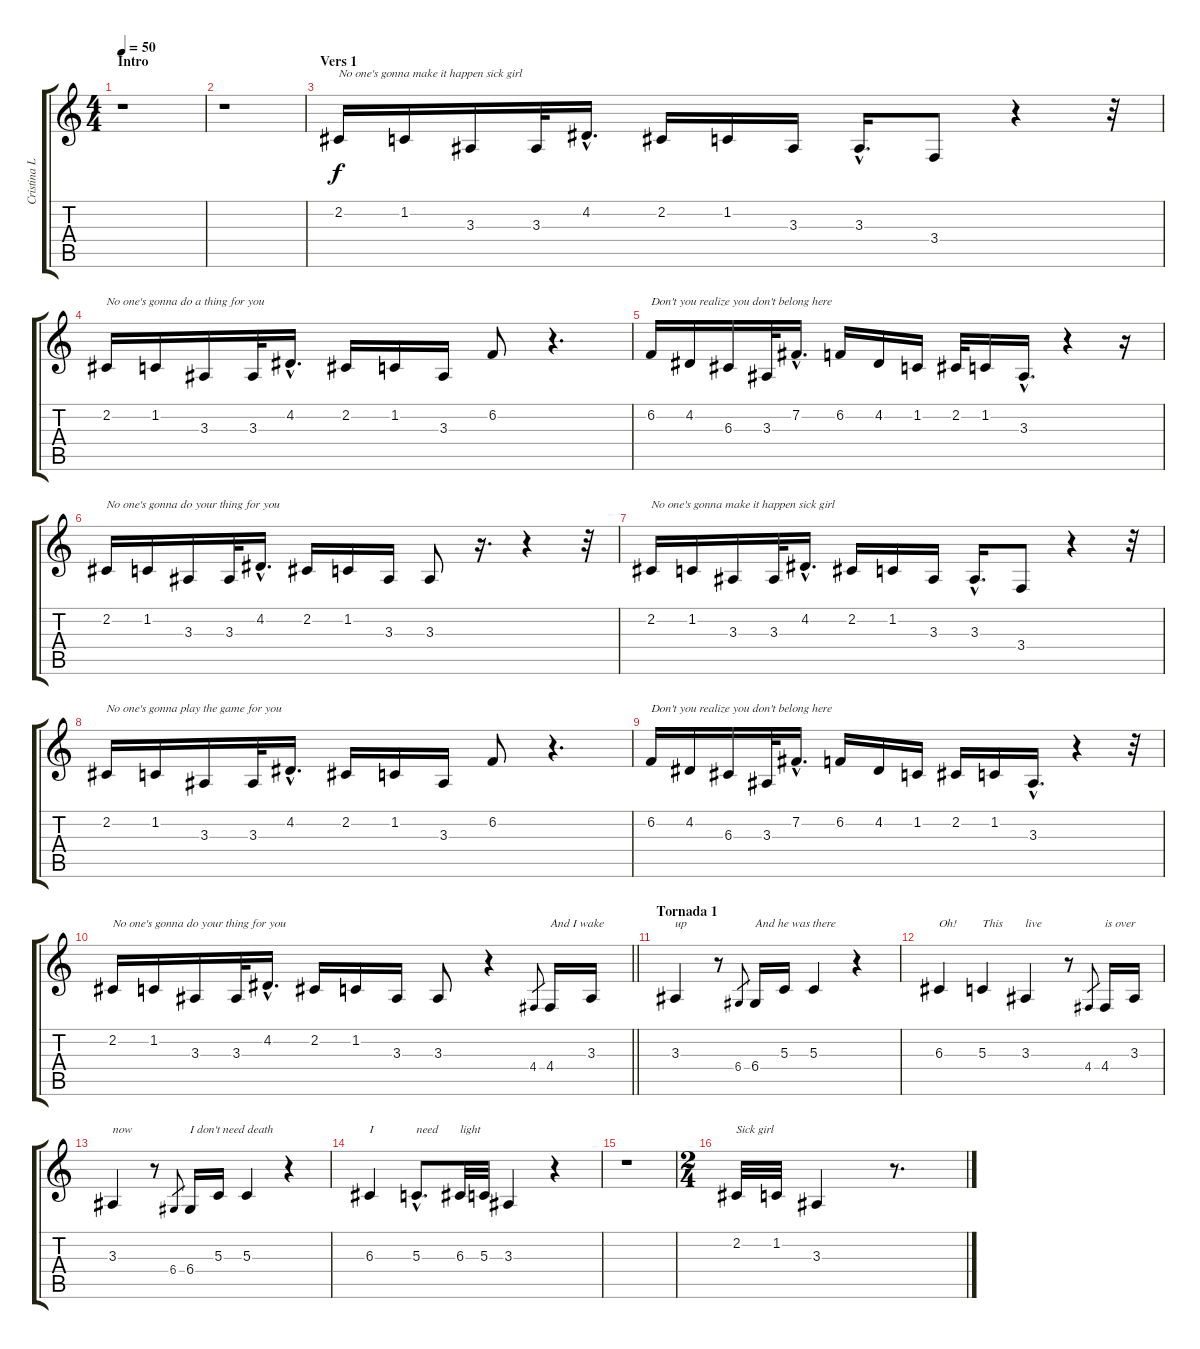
\track ("Cristina Llanos (Veu)" "Cristina L") {instrument lead6voice}
\staff {score tabs}
\tuning (E4 B3 G3 D3 A2 E2) {hide}
\ts (4 4)
\section ("" "Intro")
\tempo 50
\clef g2
\ks c
r.1{dy f instrument lead6voice} |
r.1 |
\section ("" "Vers 1")
2.2.16{txt "No one's gonna make it happen sick girl"} 1.2.16 3.3.16 3.3.32 4.2{hac}.16{d} 2.2.16 1.2.16 3.3.16 3.3{hac}.16{d} 3.4.8 r.4 r.32 |
2.2.16{txt "No one's gonna do a thing for you"} 1.2.16 3.3.16 3.3.32 4.2{hac}.16{d} 2.2.16 1.2.16 3.3.16 6.2.8 r.4{d} |
6.2.16{txt "Don't you realize you don't belong here"} 4.2.16 6.3.16 3.3.32 7.2{hac}.16{d} 6.2.16 4.2.16 1.2.16 2.2.32 1.2.16 3.3{hac}.16{d} r.4 r.16 |
2.2.16{txt "No one's gonna do your thing for you"} 1.2.16 3.3.16 3.3.32 4.2{hac}.16{d} 2.2.16 1.2.16 3.3.16 3.3.8 r.16{d} r.4 r.32 |
2.2.16{txt "No one's gonna make it happen sick girl"} 1.2.16 3.3.16 3.3.32 4.2{hac}.16{d} 2.2.16 1.2.16 3.3.16 3.3{hac}.16{d} 3.4.8 r.4 r.32 |
2.2.16{txt "No one's gonna play the game for you"} 1.2.16 3.3.16 3.3.32 4.2{hac}.16{d} 2.2.16 1.2.16 3.3.16 6.2.8 r.4{d} |
6.2.16{txt "Don't you realize you don't belong here"} 4.2.16 6.3.16 3.3.32 7.2{hac}.16{d} 6.2.16 4.2.16 1.2.16 2.2.16 1.2.16 3.3{hac}.16{d} r.4 r.32 |
\barLineRight lightlight
2.2.16{txt "No one's gonna do your thing for you"} 1.2.16 3.3.16 3.3.32 4.2{hac}.16{d} 2.2.16 1.2.16 3.3.16 3.3.8 r.4 4.4.8{gr} 4.4.16{txt "And I wake"} 3.3.16 |
\section ("" "Tornada 1")
3.3.4{txt "up"} r.8 6.4.8{gr} 6.4.16{txt "And he was there"} 5.3.16 5.3.4 r.4 |
6.3.4{txt "Oh!"} 5.3.4{txt "This"} 3.3.4{txt "live"} r.8 4.4.8{gr} 4.4.16{txt "is over"} 3.3.16 |
3.3.4{txt "now"} r.8 6.4.8{gr} 6.4.16{txt "I don't need death"} 5.3.16 5.3.4 r.4 |
6.3.4{txt "I"} 5.3{hac}.8{d txt "need"} 6.3.32{txt "light"} 5.3.32 3.3.4 r.4 |
r.1 |
\ts (2 4)
2.2.32{txt "Sick girl"} 1.2.32 3.3.4 r.8{d}
